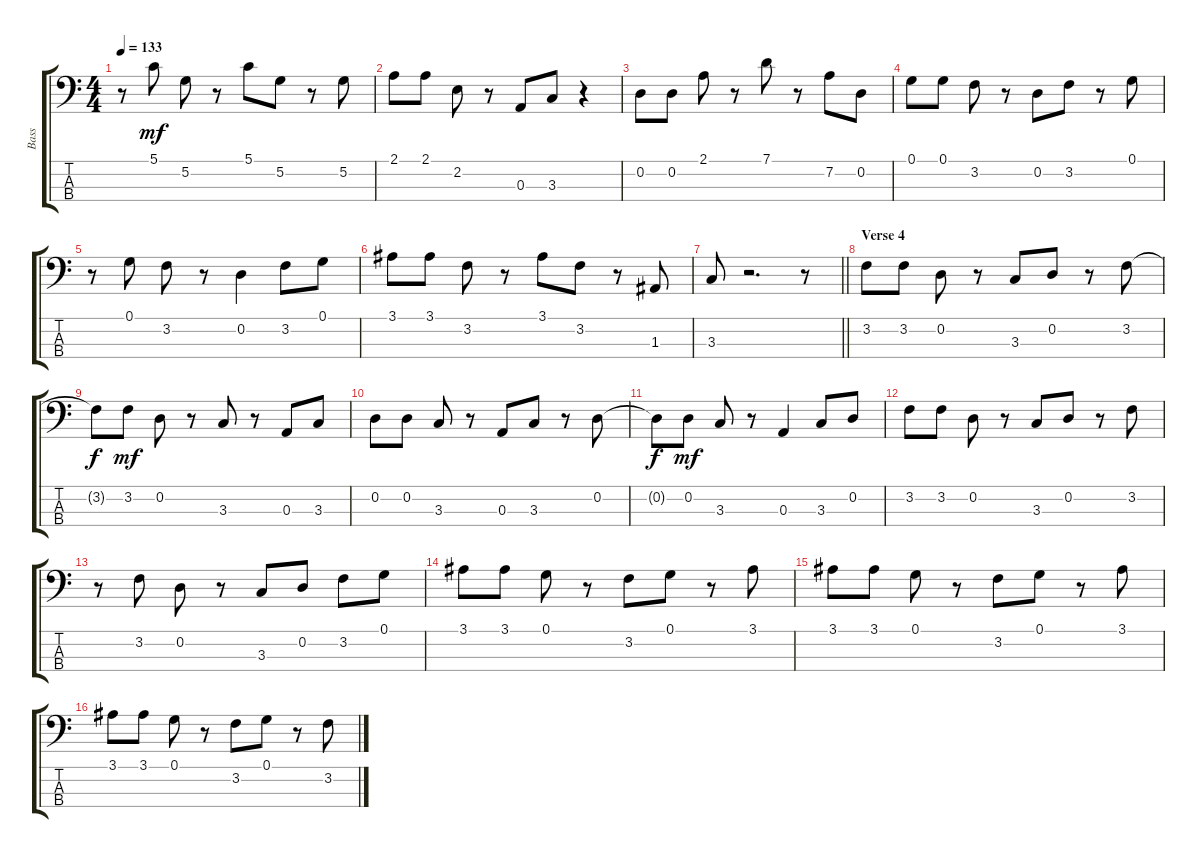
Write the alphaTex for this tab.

\track ("Bass    " "Bass    ") {instrument electricbassfinger}
\staff {score tabs}
\tuning (G2 D2 A1 E1) {hide}
\ts (4 4)
\tempo 133
\clef f4
\ks c
r.8{dy mf} 5.1.8 5.2.8 r.8 5.1.8 5.2.8 r.8 5.2.8 |
2.1.8 2.1.8 2.2.8 r.8 0.3.8 3.3.8 r.4 |
0.2.8 0.2.8 2.1.8 r.8 7.1.8 r.8 7.2.8 0.2.8 |
0.1.8 0.1.8 3.2.8 r.8 0.2.8 3.2.8 r.8 0.1.8 |
r.8 0.1.8 3.2.8 r.8 0.2.4 3.2.8 0.1.8 |
3.1.8 3.1.8 3.2.8 r.8 3.1.8 3.2.8 r.8 1.3.8 |
\barLineRight lightlight
3.3.8 r.2{d} r.8 |
\section ("" "Verse 4")
3.2.8 3.2.8 0.2.8 r.8 3.3.8 0.2.8 r.8 3.2.8 |
3.2{t}.8{dy f} 3.2.8{dy mf} 0.2.8 r.8 3.3.8 r.8 0.3.8 3.3.8 |
0.2.8 0.2.8 3.3.8 r.8 0.3.8 3.3.8 r.8 0.2.8 |
0.2{t}.8{dy f} 0.2.8{dy mf} 3.3.8 r.8 0.3.4 3.3.8 0.2.8 |
3.2.8 3.2.8 0.2.8 r.8 3.3.8 0.2.8 r.8 3.2.8 |
r.8 3.2.8 0.2.8 r.8 3.3.8 0.2.8 3.2.8 0.1.8 |
3.1.8 3.1.8 0.1.8 r.8 3.2.8 0.1.8 r.8 3.1.8 |
3.1.8 3.1.8 0.1.8 r.8 3.2.8 0.1.8 r.8 3.1.8 |
3.1.8 3.1.8 0.1.8 r.8 3.2.8 0.1.8 r.8 3.2.8
